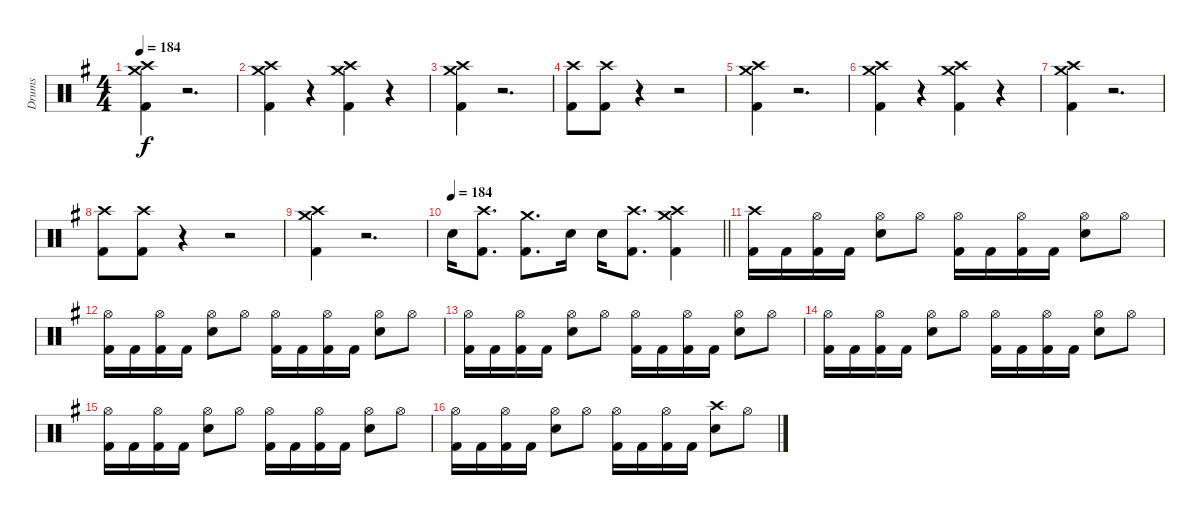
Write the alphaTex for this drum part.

\track ("Drums" "Drums") {instrument percussion}
\staff {score}
\articulation defaults
\ts (4 4)
\tempo 184
\clef neutral
\ks eminor
("Crash high (hit)" "Crash medium (hit)" "Kick (hit) 2").4{dy f} r.2{d} |
("Crash high (hit)" "Crash medium (hit)" "Kick (hit) 2").4 r.4 ("Crash high (hit)" "Crash medium (hit)" "Kick (hit) 2").4 r.4 |
("Crash high (hit)" "Crash medium (hit)" "Kick (hit) 2").4 r.2{d} |
("Crash high (hit)" "Kick (hit) 2").8 ("Crash high (hit)" "Kick (hit) 2").8 r.4{volume 0} r.2 |
("Crash high (hit)" "Crash medium (hit)" "Kick (hit) 2").4{volume 16} r.2{d} |
("Crash high (hit)" "Crash medium (hit)" "Kick (hit) 2").4 r.4 ("Crash high (hit)" "Crash medium (hit)" "Kick (hit) 2").4 r.4 |
("Crash high (hit)" "Crash medium (hit)" "Kick (hit) 2").4 r.2{d} |
("Crash high (hit)" "Kick (hit) 2").8 ("Crash high (hit)" "Kick (hit) 2").8 r.4{volume 0} r.2 |
("Crash high (hit)" "Crash medium (hit)" "Kick (hit) 2").4{volume 16} r.2{d} |
\tempo 184
\barLineRight lightlight "Snare (hit) 2".16
("Crash high (hit)" "Kick (hit) 2").8{d} ("Crash medium (hit)" "Kick (hit) 2").8{d} "Snare (hit) 2".16 "Snare (hit) 2".16 ("Crash high (hit)" "Kick (hit) 2").8{d} ("Crash high (hit)" "Crash medium (hit)" "Kick (hit) 2").4 |
("Crash high (hit)" "Kick (hit) 2").16 "Kick (hit) 2".16 ("Hi-Hat (open)" "Kick (hit) 2").16 "Kick (hit) 2".16 ("Hi-Hat (open)" "Snare (hit) 2").8 "Hi-Hat (open)".8 ("Hi-Hat (open)" "Kick (hit) 2").16 "Kick (hit) 2".16 ("Hi-Hat (open)" "Kick (hit) 2").16 "Kick (hit) 2".16 ("Hi-Hat (open)" "Snare (hit) 2").8 "Hi-Hat (open)".8 |
("Hi-Hat (open)" "Kick (hit) 2").16 "Kick (hit) 2".16 ("Hi-Hat (open)" "Kick (hit) 2").16 "Kick (hit) 2".16 ("Hi-Hat (open)" "Snare (hit) 2").8 "Hi-Hat (open)".8 ("Hi-Hat (open)" "Kick (hit) 2").16 "Kick (hit) 2".16 ("Hi-Hat (open)" "Kick (hit) 2").16 "Kick (hit) 2".16 ("Hi-Hat (open)" "Snare (hit) 2").8 "Hi-Hat (open)".8 |
("Hi-Hat (open)" "Kick (hit) 2").16 "Kick (hit) 2".16 ("Hi-Hat (open)" "Kick (hit) 2").16 "Kick (hit) 2".16 ("Hi-Hat (open)" "Snare (hit) 2").8 "Hi-Hat (open)".8 ("Hi-Hat (open)" "Kick (hit) 2").16 "Kick (hit) 2".16 ("Hi-Hat (open)" "Kick (hit) 2").16 "Kick (hit) 2".16 ("Hi-Hat (open)" "Snare (hit) 2").8 "Hi-Hat (open)".8 |
("Hi-Hat (open)" "Kick (hit) 2").16 "Kick (hit) 2".16 ("Hi-Hat (open)" "Kick (hit) 2").16 "Kick (hit) 2".16 ("Hi-Hat (open)" "Snare (hit) 2").8 "Hi-Hat (open)".8 ("Hi-Hat (open)" "Kick (hit) 2").16 "Kick (hit) 2".16 ("Hi-Hat (open)" "Kick (hit) 2").16 "Kick (hit) 2".16 ("Hi-Hat (open)" "Snare (hit) 2").8 "Hi-Hat (open)".8 |
("Hi-Hat (open)" "Kick (hit) 2").16 "Kick (hit) 2".16 ("Hi-Hat (open)" "Kick (hit) 2").16 "Kick (hit) 2".16 ("Hi-Hat (open)" "Snare (hit) 2").8 "Hi-Hat (open)".8 ("Hi-Hat (open)" "Kick (hit) 2").16 "Kick (hit) 2".16 ("Hi-Hat (open)" "Kick (hit) 2").16 "Kick (hit) 2".16 ("Hi-Hat (open)" "Snare (hit) 2").8 "Hi-Hat (open)".8 |
("Hi-Hat (open)" "Kick (hit) 2").16 "Kick (hit) 2".16 ("Hi-Hat (open)" "Kick (hit) 2").16 "Kick (hit) 2".16 ("Hi-Hat (open)" "Snare (hit) 2").8 "Hi-Hat (open)".8 ("Hi-Hat (open)" "Kick (hit) 2").16 "Kick (hit) 2".16 ("Hi-Hat (open)" "Kick (hit) 2").16 "Kick (hit) 2".16 ("Crash high (hit)" "Snare (hit) 2").8 "Hi-Hat (open)".8
